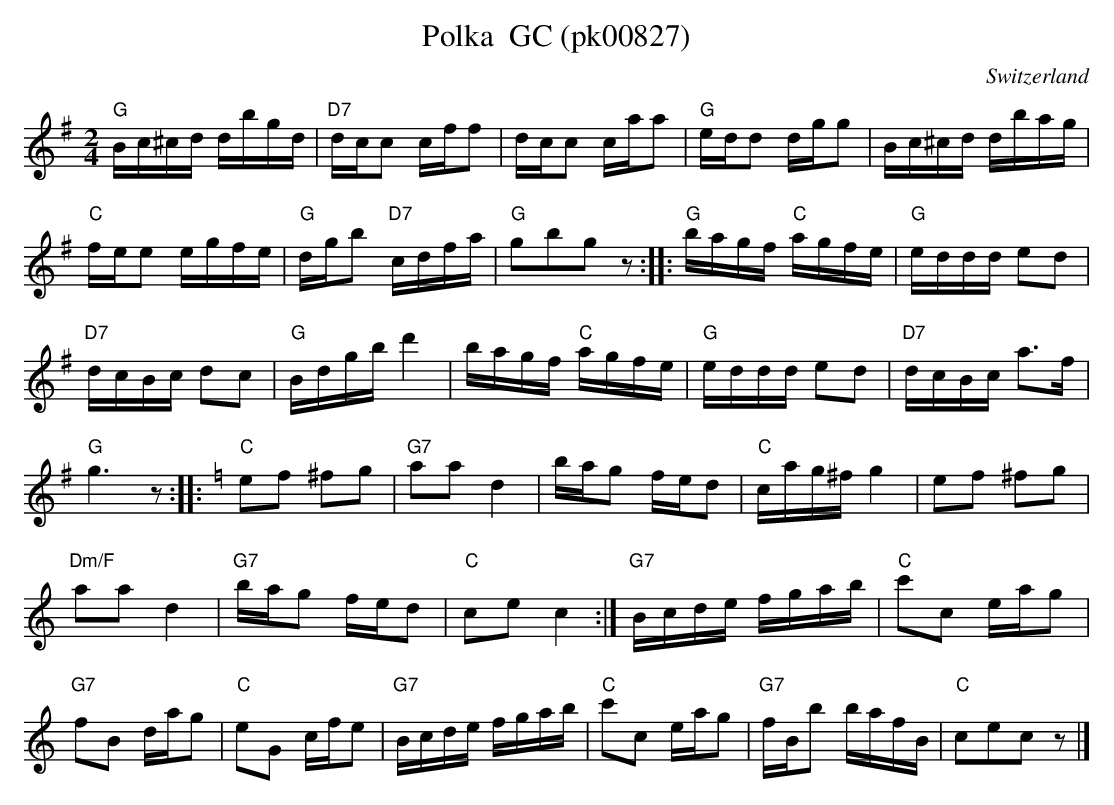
X:1
T:Polka  GC (pk00827)
O:Switzerland
M:2/4
L:1/16
K:G major
"G"Bc^cd dbgd | "D7"dcc2 cff2 | dcc2 caa2 | "G"edd2 dgg2 | Bc^cd dbag |
"C"fee2 egfe | "G"dgb2 "D7"cdfa | "G"g2b2g2z2 :: "G"bagf "C"agfe | "G"eddd e2d2 |
"D7"dcBc d2c2 | "G"Bdgb d'4 | bagf "C"agfe | "G"eddd e2d2 | "D7"dcBc a3f |
"G"g6z2 :: [K:C] "C"e2f2 ^f2g2 | "G7"a2a2d4 | bag2 fed2 | "C"cag^f g4 | e2f2 ^f2g2 |
"Dm/F"a2a2d4 | "G7"bag2 fed2 | "C"c2e2c4 :| "G7"Bcde fgab | "C"c'2c2 eag2 |
"G7"f2B2 dag2 | "C"e2G2 cfe2 | "G7"Bcde fgab | "C"c'2c2 eag2 | "G7"fBb2 bafB | "C"c2e2c2z2 |]
